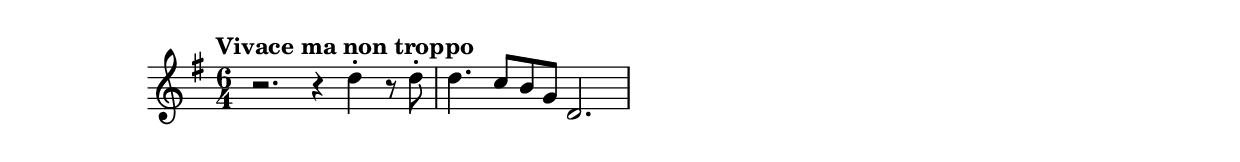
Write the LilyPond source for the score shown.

\relative d''
{
  \key g \major
  \time 6/4
  \tempo "Vivace ma non troppo"
  r2. r4 d-. r8 d-. | d4. c8 b g d2.
}
